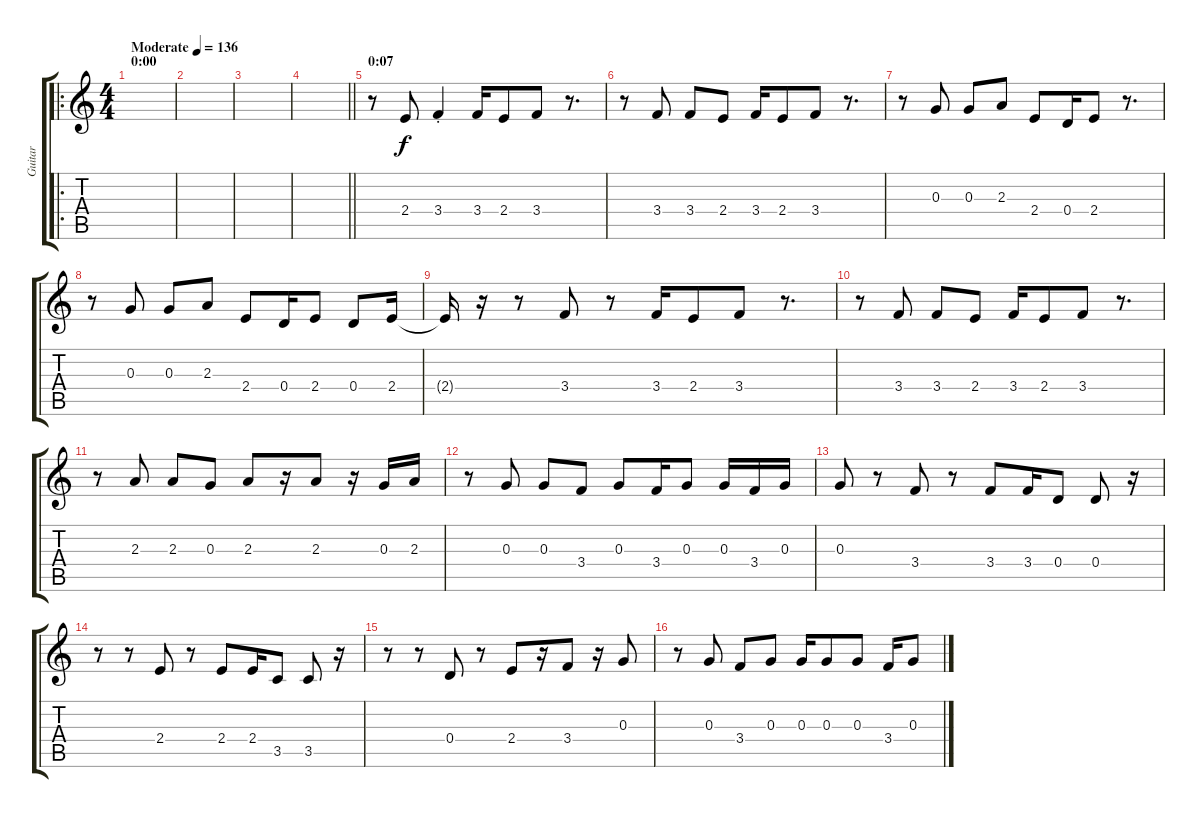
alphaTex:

\track ("Guitar" "Guitar") {instrument electricguitarmuted}
\staff {score tabs}
\tuning (E4 B3 G3 D3 A2 E2) {hide}
\ro
\ts (4 4)
\section ("" "0:00")
\tempo (136 "Moderate")
\clef g2
\ks c
|
|
|
\barLineRight lightlight
|
\section ("" "0:07")
r.8 2.4.8 3.4{st}.4 3.4.16 2.4.8 3.4.8 r.8{d} |
r.8 3.4.8 3.4.8 2.4.8 3.4.16 2.4.8 3.4.8 r.8{d} |
r.8 0.3.8 0.3.8 2.3.8 2.4.8 0.4.16 2.4.8 r.8{d} |
r.8 0.3.8 0.3.8 2.3.8 2.4.8 0.4.16 2.4.8 0.4.8 2.4.16 |
2.4{t}.16 r.16 r.8 3.4.8 r.8 3.4.16 2.4.8 3.4.8 r.8{d} |
r.8 3.4.8 3.4.8 2.4.8 3.4.16 2.4.8 3.4.8 r.8{d} |
r.8 2.3.8 2.3.8 0.3.8 2.3.8 r.16 2.3.8 r.16 0.3.16 2.3.16 |
r.8 0.3.8 0.3.8 3.4.8 0.3.8 3.4.16 0.3.8 0.3.16 3.4.16 0.3.16 |
0.3.8 r.8 3.4.8 r.8 3.4.8 3.4.16 0.4.8 0.4.8 r.16 |
r.8 r.8 2.4.8 r.8 2.4.8 2.4.16 3.5.8 3.5.8 r.16 |
r.8 r.8 0.4.8 r.8 2.4.8 r.16 3.4.8 r.16 0.3.8 |
r.8 0.3.8 3.4.8 0.3.8 0.3.16 0.3.8 0.3.8 3.4.16 0.3.8
